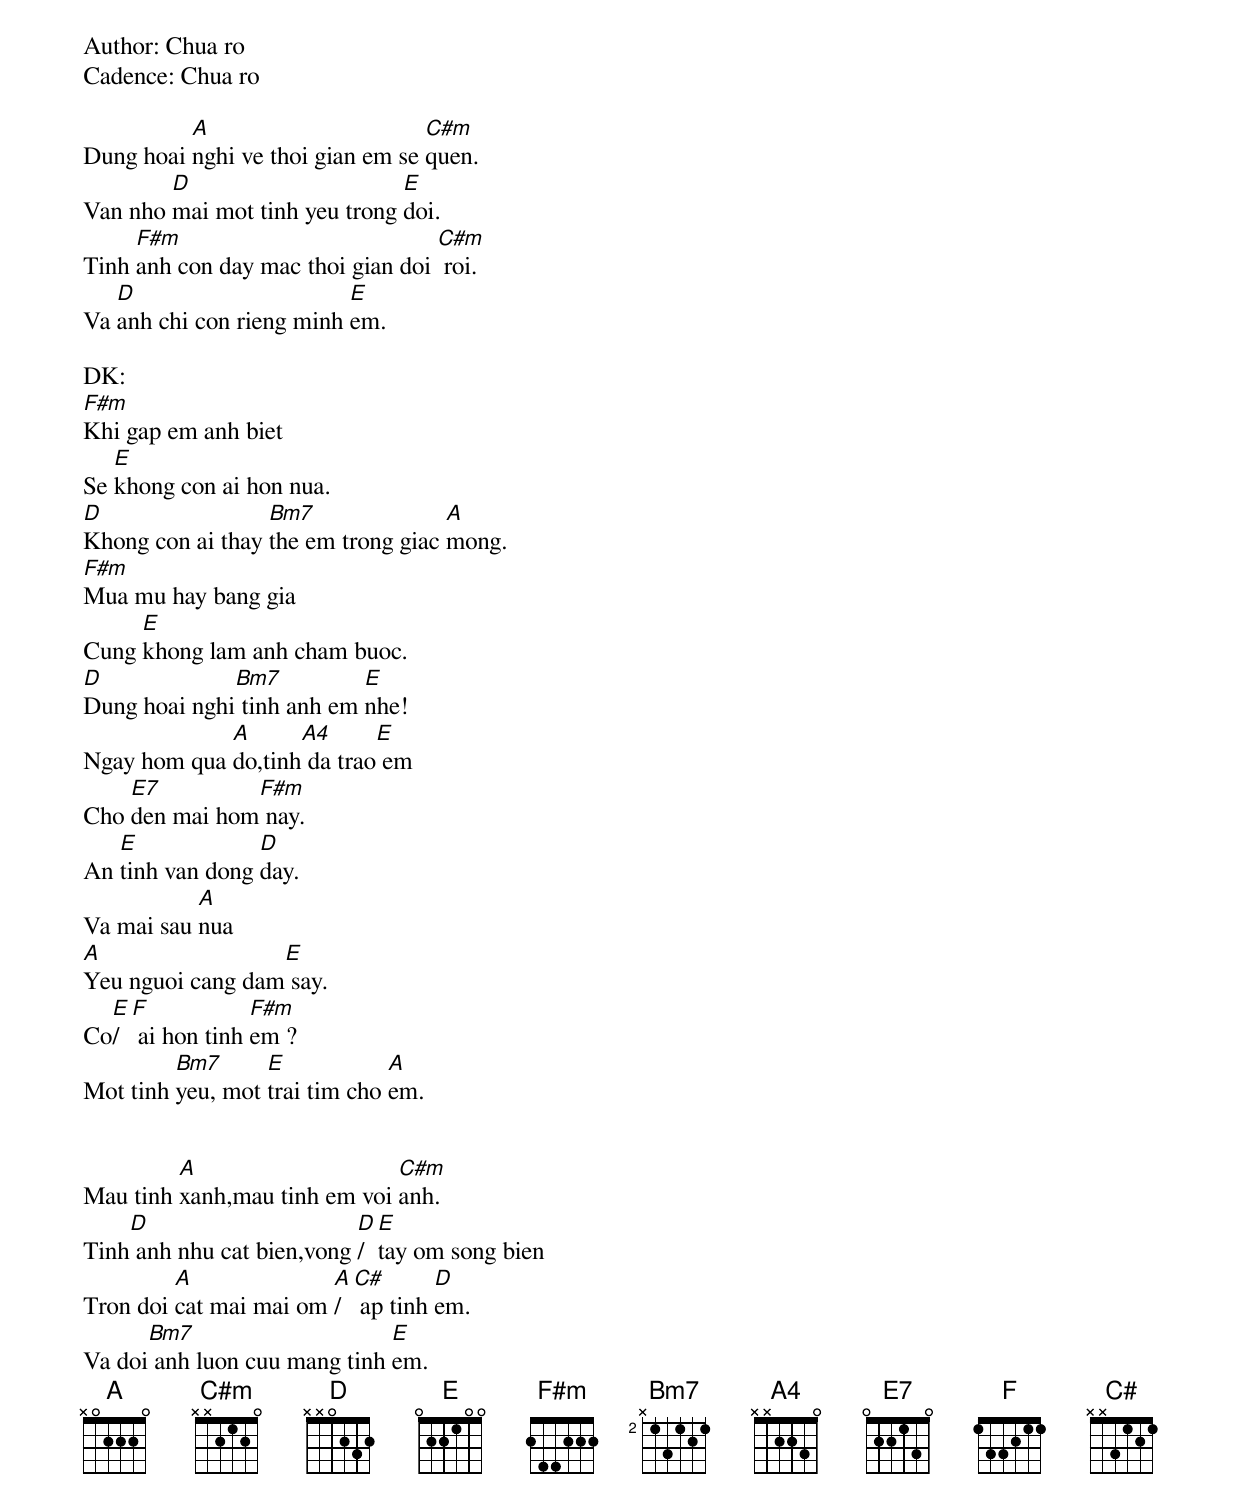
Author: Chua ro
Cadence: Chua ro

Dung hoai [A]nghi ve thoi gian em se [C#m]quen.
Van nho [D]mai mot tinh yeu trong [E]doi.
Tinh [F#m]anh con day mac thoi gian doi [C#m] roi.
Va [D]anh chi con rieng minh [E]em.

DK:
[F#m]Khi gap em anh biet
Se [E]khong con ai hon nua.
[D]Khong con ai thay [Bm7]the em trong giac [A]mong.
[F#m]Mua mu hay bang gia
Cung [E]khong lam anh cham buoc.
[D]Dung hoai nghi[Bm7] tinh anh em [E]nhe!
Ngay hom qua [A]do,tinh[A4] da trao[E] em
Cho [E7]den mai hom[F#m] nay.
An [E]tinh van dong [D]day.
Va mai sau [A]nua
[A]Yeu nguoi cang dam[E] say.
Co[E]/[F] ai hon tinh [F#m]em ?
Mot tinh [Bm7]yeu, mot [E]trai tim cho [A]em.


Mau tinh [A]xanh,mau tinh em voi [C#m]anh.
Tinh[D] anh nhu cat bien,vong [D]/[E]tay om song bien
Tron doi [A]cat mai mai om [A]/[C#] ap tinh [D]em.
Va doi[Bm7] anh luon cuu mang tinh [E]em.
